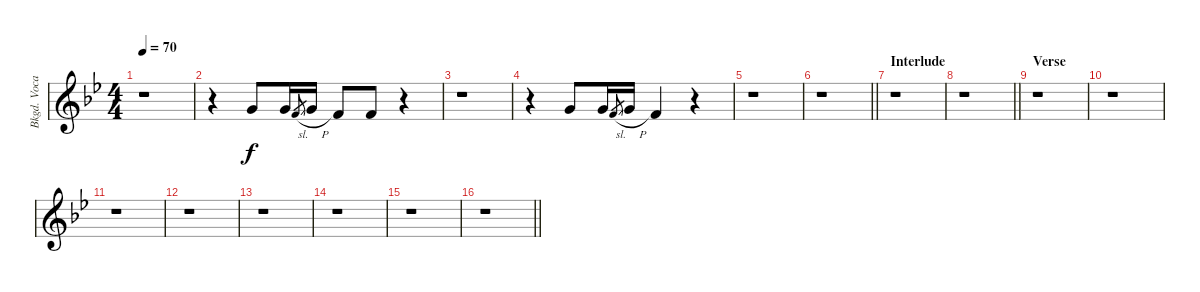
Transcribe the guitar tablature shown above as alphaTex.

\track ("Bkgd. Vocal 2" "Bkgd. Voca") {instrument lead6voice}
\staff {score}
\tuning (E4 B3 G3 D3 A2 E2) {hide}
\ts (4 4)
\tempo 70
\clef g2
\ks gminor
r.1{dy f} |
r.4 3.1.8 3.1.16 1.1{sl}.8{gr} 3.1{h}.16 1.1.8 1.1.8 r.4 |
r.1 |
r.4 3.1.8 3.1.16 1.1{sl}.8{gr} 3.1{h}.16 1.1.4 r.4 |
r.1 |
\barLineRight lightlight
r.1 |
\section ("" "Interlude")
r.1 |
\barLineRight lightlight
r.1 |
\section ("" "Verse")
r.1 |
r.1 |
r.1 |
r.1 |
r.1 |
r.1 |
r.1 |
\barLineRight lightlight
r.1
